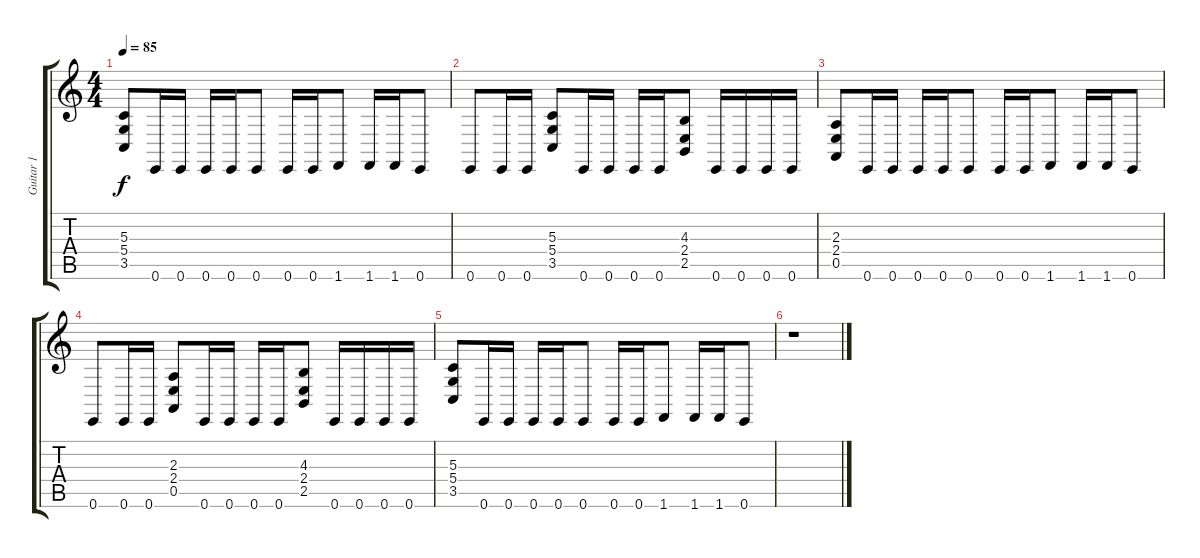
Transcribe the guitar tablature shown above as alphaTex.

\track ("Guitar 1" "Guitar 1") {instrument pad3polysynth}
\staff {score tabs}
\tuning (E4 B3 G3 D3 A2 E2) {hide}
\ts (4 4)
\tempo 85
\clef g2
\ks c
(5.3 5.4 3.5).8{dy f} 0.6.16 0.6.16 0.6.16 0.6.16 0.6.8 0.6.16 0.6.16 1.6.8 1.6.16 1.6.16 0.6.8 |
0.6.8 0.6.16 0.6.16 (5.3 5.4 3.5).8 0.6.16 0.6.16 0.6.16 0.6.16 (4.3 2.4 2.5).8 0.6.16 0.6.16 0.6.16 0.6.16 |
(2.3 2.4 0.5).8 0.6.16 0.6.16 0.6.16 0.6.16 0.6.8 0.6.16 0.6.16 1.6.8 1.6.16 1.6.16 0.6.8 |
0.6.8 0.6.16 0.6.16 (2.3 2.4 0.5).8 0.6.16 0.6.16 0.6.16 0.6.16 (4.3 2.4 2.5).8 0.6.16 0.6.16 0.6.16 0.6.16 |
(5.3 5.4 3.5).8 0.6.16 0.6.16 0.6.16 0.6.16 0.6.8 0.6.16 0.6.16 1.6.8 1.6.16 1.6.16 0.6.8 |
r.1
